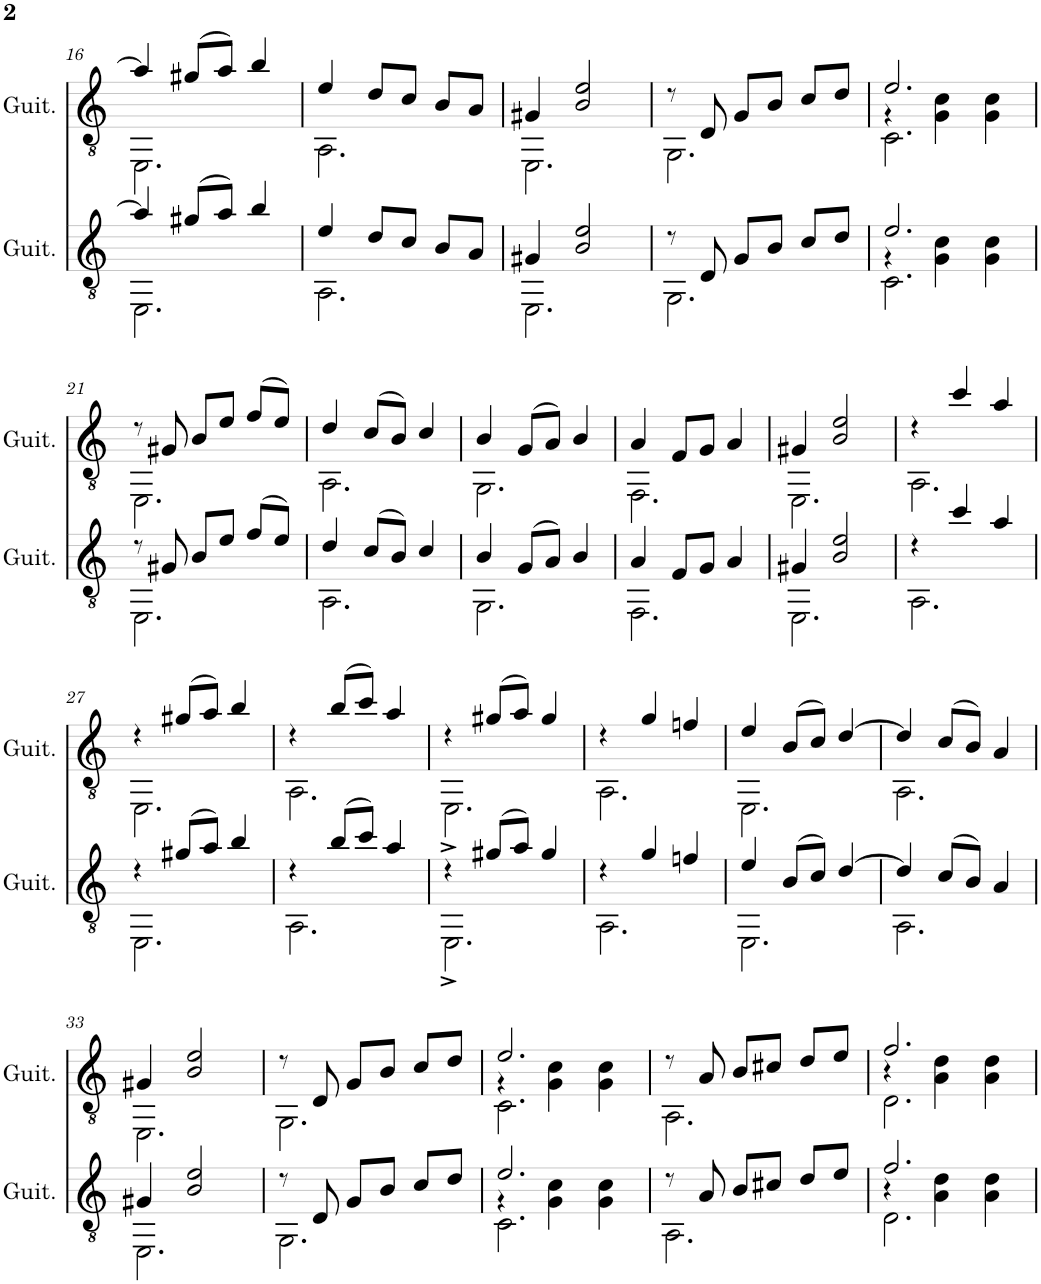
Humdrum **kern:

**kern	**kern
*part2	*part1
*staff2	*staff1
*I"Classical Guitar (newly created)	*I"Classical Guitar (original)
*I'Guit.	*I'Guit.
!!LO:PB:g=z
*clefGv2	*clefGv2
*k[]	*k[]
*M3/4	*M3/4
=16	=16
*^	*^
4a/]	2.EE\	4a/]	2.EE\
(>8g#X/L	.	(>8g#X/L	.
8a/J)	.	8a/J)	.
4b/	.	4b/	.
=17	=17	=17	=17
4e/	2.AA\	4e/	2.AA\
8d/L	.	8d/L	.
8c/J	.	8c/J	.
8B/L	.	8B/L	.
8A/J	.	8A/J	.
=18	=18	=18	=18
4G#X/	2.EE\	4G#X/	2.EE\
2B/ 2e/	.	2B/ 2e/	.
=19	=19	=19	=19
8r	2.GG\	8r	2.GG\
8D/	.	8D/	.
8G/L	.	8G/L	.
8B/J	.	8B/J	.
8c/L	.	8c/L	.
8d/J	.	8d/J	.
=20	=20	=20	=20
*	*^	*	*^
2.e/	4r	2.C\	2.e/	4r	2.C\
.	4G\ 4c\	.	.	4G\ 4c\	.
.	4G\ 4c\	.	.	4G\ 4c\	.
*	*v	*v	*	*	*
*	*	*	*v	*v
!!LO:LB:g=z
=21	=21	=21	=21
8r	2.EE\	8r	2.EE\
8G#X/	.	8G#X/	.
8B/L	.	8B/L	.
8e/J	.	8e/J	.
(>8f/L	.	(>8f/L	.
8e/J)	.	8e/J)	.
=22	=22	=22	=22
4d/	2.AA\	4d/	2.AA\
(>8c/L	.	(>8c/L	.
8B/J)	.	8B/J)	.
4c/	.	4c/	.
=23	=23	=23	=23
4B/	2.GG\	4B/	2.GG\
(>8G/L	.	(>8G/L	.
8A/J)	.	8A/J)	.
4B/	.	4B/	.
=24	=24	=24	=24
4A/	2.FF\	4A/	2.FF\
8F/L	.	8F/L	.
8G/J	.	8G/J	.
4A/	.	4A/	.
=25	=25	=25	=25
4G#X/	2.EE\	4G#X/	2.EE\
2B/ 2e/	.	2B/ 2e/	.
=26	=26	=26	=26
4r	2.AA\	4r	2.AA\
4cc/	.	4cc/	.
4a/	.	4a/	.
!!LO:LB:g=z	!!
=27	=27	=27	=27
4r	2.EE\	4r	2.EE\
(>8g#X/L	.	(>8g#X/L	.
8a/J)	.	8a/J)	.
4b/	.	4b/	.
=28	=28	=28	=28
4r	2.AA\	4r	2.AA\
(>8b/L	.	(>8b/L	.
8cc/J)	.	8cc/J)	.
4a/	.	4a/	.
=29	=29	=29	=29
4r	2.EE^\	4r	2.EE^\
(>8g#X/L	.	(>8g#X/L	.
8a/J)	.	8a/J)	.
4g#/	.	4g#/	.
=30	=30	=30	=30
4r	2.AA\	4r	2.AA\
4g/	.	4g/	.
4fn/	.	4fn/	.
=31	=31	=31	=31
4e/	2.EE\	4e/	2.EE\
(>8B/L	.	(>8B/L	.
8c/J)	.	8c/J)	.
[>4d/	.	[>4d/	.
=32	=32	=32	=32
4d/]	2.AA\	4d/]	2.AA\
(>8c/L	.	(>8c/L	.
8B/J)	.	8B/J)	.
4A/	.	4A/	.
!!LO:LB:g=z	!!
=33	=33	=33	=33
4G#X/	2.EE\	4G#X/	2.EE\
2B/ 2e/	.	2B/ 2e/	.
=34	=34	=34	=34
8r	2.GG\	8r	2.GG\
8D/	.	8D/	.
8G/L	.	8G/L	.
8B/J	.	8B/J	.
8c/L	.	8c/L	.
8d/J	.	8d/J	.
=35	=35	=35	=35
*	*^	*	*^
2.e/	4r	2.C\	2.e/	4r	2.C\
.	4G\ 4c\	.	.	4G\ 4c\	.
.	4G\ 4c\	.	.	4G\ 4c\	.
*	*v	*v	*	*	*
*	*	*	*v	*v
=36	=36	=36	=36
8r	2.AA\	8r	2.AA\
8A/	.	8A/	.
8B/L	.	8B/L	.
8c#X/J	.	8c#X/J	.
8d/L	.	8d/L	.
8e/J	.	8e/J	.
=37	=37	=37	=37
*	*^	*	*^
2.f/	4r	2.D\	2.f/	4r	2.D\
.	4A\ 4d\	.	.	4A\ 4d\	.
.	4A\ 4d\	.	.	4A\ 4d\	.
*v	*v	*v	*	*	*
*	*v	*v	*v
=	=
*-	*-
